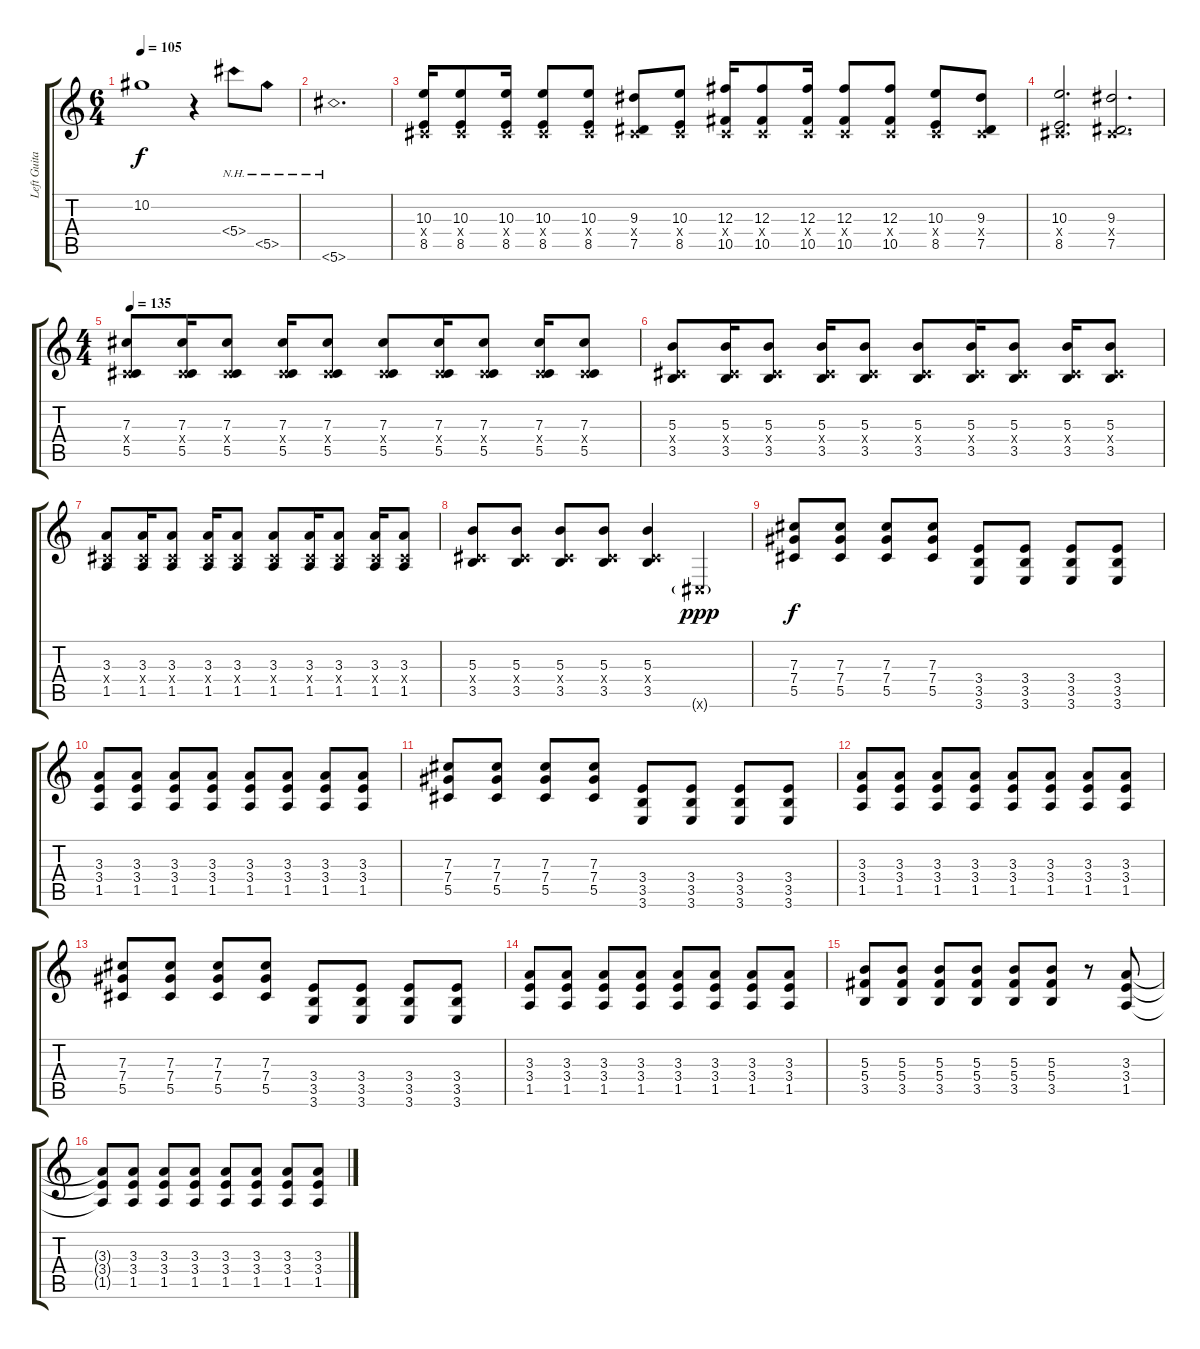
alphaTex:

\track ("Left Guitar" "Left Guita") {instrument distortionguitar}
\staff {score tabs}
\tuning (Eb4 Bb3 Gb3 Db3 Ab2 Db2) {hide}
\ts (6 4)
\tempo 105
\clef g2
\ks c
10.2.1{dy f} r.4 5.4{nh}.8 5.5{nh}.8 |
5.6{nh}.1{d} |
(10.3 0.4{x} 8.5).16 (10.3 0.4{x} 8.5).8 (10.3 0.4{x} 8.5).16 (10.3 0.4{x} 8.5).8 (10.3 0.4{x} 8.5).8 (9.3 0.4{x} 7.5).8 (10.3 0.4{x} 8.5).8 (12.3 0.4{x} 10.5).16 (12.3 0.4{x} 10.5).8 (12.3 0.4{x} 10.5).16 (12.3 0.4{x} 10.5).8 (12.3 0.4{x} 10.5).8 (10.3 0.4{x} 8.5).8 (9.3 0.4{x} 7.5).8 |
(10.3 0.4{x} 8.5).2{d} (9.3 0.4{x} 7.5).2{d} |
\ts (4 4)
\tempo 135
(7.3 0.4{x} 5.5).8 (7.3 0.4{x} 5.5).16 (7.3 0.4{x} 5.5).8 (7.3 0.4{x} 5.5).16 (7.3 0.4{x} 5.5).8 (7.3 0.4{x} 5.5).8 (7.3 0.4{x} 5.5).16 (7.3 0.4{x} 5.5).8 (7.3 0.4{x} 5.5).16 (7.3 0.4{x} 5.5).8 |
(5.3 0.4{x} 3.5).8 (5.3 0.4{x} 3.5).16 (5.3 0.4{x} 3.5).8 (5.3 0.4{x} 3.5).16 (5.3 0.4{x} 3.5).8 (5.3 0.4{x} 3.5).8 (5.3 0.4{x} 3.5).16 (5.3 0.4{x} 3.5).8 (5.3 0.4{x} 3.5).16 (5.3 0.4{x} 3.5).8 |
(3.3 0.4{x} 1.5).8 (3.3 0.4{x} 1.5).16 (3.3 0.4{x} 1.5).8 (3.3 0.4{x} 1.5).16 (3.3 0.4{x} 1.5).8 (3.3 0.4{x} 1.5).8 (3.3 0.4{x} 1.5).16 (3.3 0.4{x} 1.5).8 (3.3 0.4{x} 1.5).16 (3.3 0.4{x} 1.5).8 |
(5.3 0.4{x} 3.5).8 (5.3 0.4{x} 3.5).8 (5.3 0.4{x} 3.5).8 (5.3 0.4{x} 3.5).8 (5.3 0.4{x} 3.5).4 0.6{g x}.4{dy ppp} |
(7.3 7.4 5.5).8{dy f} (7.3 7.4 5.5).8 (7.3 7.4 5.5).8 (7.3 7.4 5.5).8 (3.4 3.5 3.6).8 (3.4 3.5 3.6).8 (3.4 3.5 3.6).8 (3.4 3.5 3.6).8 |
(3.3 3.4 1.5).8 (3.3 3.4 1.5).8 (3.3 3.4 1.5).8 (3.3 3.4 1.5).8 (3.3 3.4 1.5).8 (3.3 3.4 1.5).8 (3.3 3.4 1.5).8 (3.3 3.4 1.5).8 |
(7.3 7.4 5.5).8 (7.3 7.4 5.5).8 (7.3 7.4 5.5).8 (7.3 7.4 5.5).8 (3.4 3.5 3.6).8 (3.4 3.5 3.6).8 (3.4 3.5 3.6).8 (3.4 3.5 3.6).8 |
(3.3 3.4 1.5).8 (3.3 3.4 1.5).8 (3.3 3.4 1.5).8 (3.3 3.4 1.5).8 (3.3 3.4 1.5).8 (3.3 3.4 1.5).8 (3.3 3.4 1.5).8 (3.3 3.4 1.5).8 |
(7.3 7.4 5.5).8 (7.3 7.4 5.5).8 (7.3 7.4 5.5).8 (7.3 7.4 5.5).8 (3.4 3.5 3.6).8 (3.4 3.5 3.6).8 (3.4 3.5 3.6).8 (3.4 3.5 3.6).8 |
(3.3 3.4 1.5).8 (3.3 3.4 1.5).8 (3.3 3.4 1.5).8 (3.3 3.4 1.5).8 (3.3 3.4 1.5).8 (3.3 3.4 1.5).8 (3.3 3.4 1.5).8 (3.3 3.4 1.5).8 |
(5.3 5.4 3.5).8 (5.3 5.4 3.5).8 (5.3 5.4 3.5).8 (5.3 5.4 3.5).8 (5.3 5.4 3.5).8 (5.3 5.4 3.5).8 r.8 (3.3 3.4 1.5).8 |
(3.3{t} 3.4{t} 1.5{t}).8 (3.3 3.4 1.5).8 (3.3 3.4 1.5).8 (3.3 3.4 1.5).8 (3.3 3.4 1.5).8 (3.3 3.4 1.5).8 (3.3 3.4 1.5).8 (3.3 3.4 1.5).8
